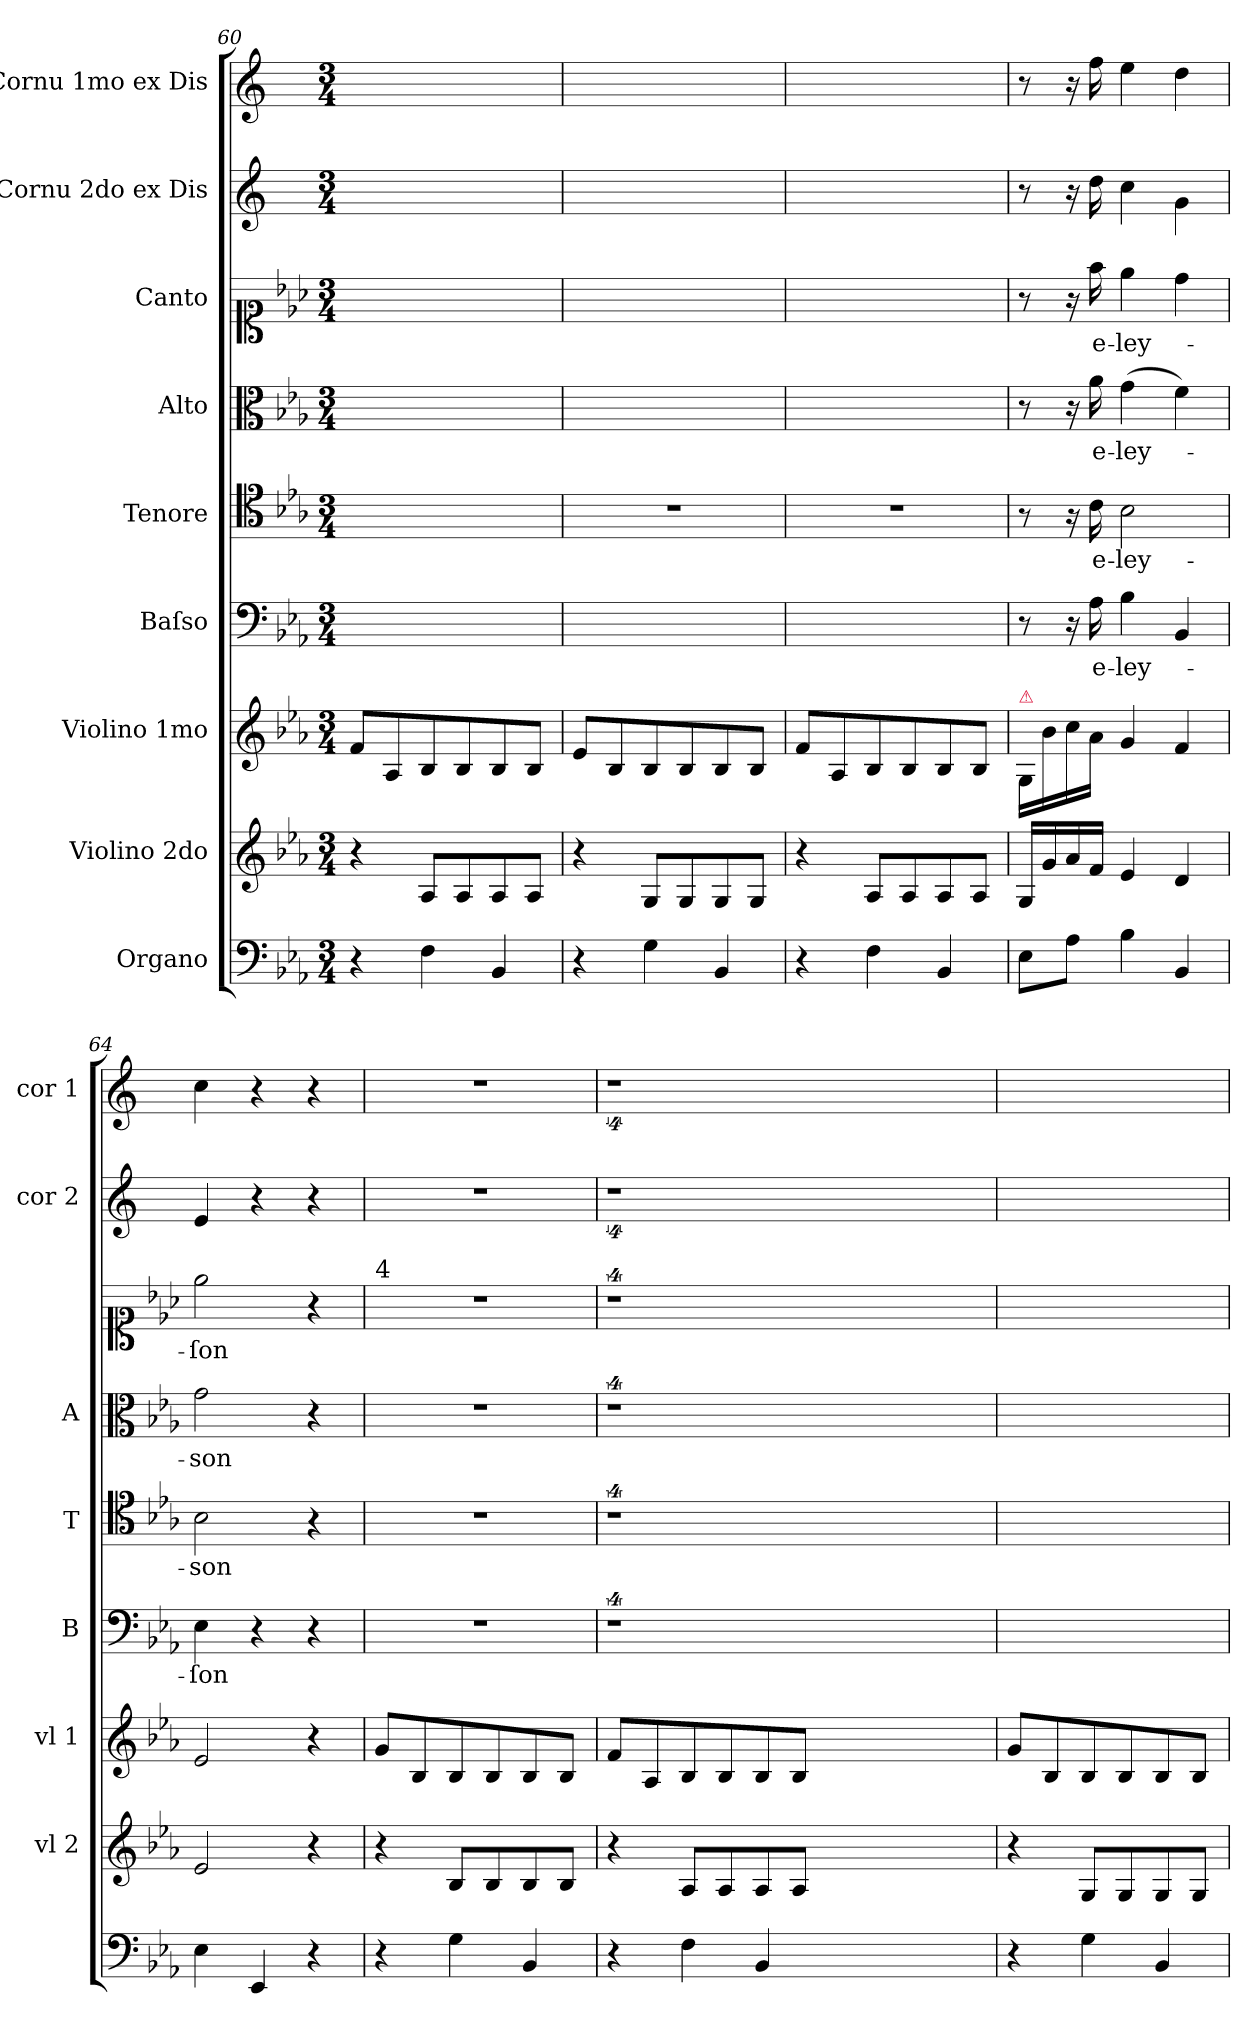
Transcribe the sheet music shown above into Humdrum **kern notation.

**kern	**kern	**dynam	**kern	**dynam	**kern	**text	**kern	**text	**kern	**text	**kern	**text	**kern	**kern
*part9	*part8	*part8	*part7	*part7	*part6	*part6	*part5	*part5	*part4	*part4	*part3	*part3	*part2	*part1
*staff9	*staff8	*staff8	*staff7	*staff7	*staff6	*staff6	*staff5	*staff5	*staff4	*staff4	*staff3	*staff3	*staff2	*staff1
*I"Organo	*I"Violino 2do	*	*I"Violino 1mo	*	*I"Baſso	*	*I"Tenore	*	*I"Alto	*	*I"Canto	*	*I"Cornu 2do ex Dis	*I"Cornu 1mo ex Dis
*	*I'vl 2	*	*I'vl 1	*	*I'B	*	*I'T	*	*I'A	*	*	*	*I'cor 2	*I'cor 1
*clefF4	*clefG2	*	*clefG2	*	*clefF4	*	*clefC4	*	*clefC3	*	*clefC1	*	*clefG2	*clefG2
*	*	*	*	*	*	*	*	*	*	*	*	*	*ITrd-2c-3	*ITrd-2c-3
*k[b-e-a-]	*k[b-e-a-]	*	*k[b-e-a-]	*	*k[b-e-a-]	*	*k[b-e-a-]	*	*k[b-e-a-]	*	*k[b-e-a-]	*	*k[b-e-a-]	*k[b-e-a-]
*M3/4	*M3/4	*	*M3/4	*	*M3/4	*	*M3/4	*	*M3/4	*	*M3/4	*	*M3/4	*M3/4
=60	=60	=60	=60	=60	=60	=60	=60	=60	=60	=60	=60	=60	=60	=60
!	!	!	!	!LO:DY:b	!	!	!	!	!	!	!	!	!	!
4r	4r	.	8f/L	ffr	2.ryy	.	2.ryy	.	2.ryy	.	2.ryy	.	2.ryy	2.ryy
.	.	.	8A-/	.	.	.	.	.	.	.	.	.	.	.
!	!	!LO:DY:b:rj	!	!	!	!	!	!	!	!	!	!	!	!
4F\	8A-/L	pi	8B-/	.	.	.	.	.	.	.	.	.	.	.
!	!	!	!	!LO:DY:a	!	!	!	!	!	!	!	!	!	!
.	8A-/	.	8B-/	pi	.	.	.	.	.	.	.	.	.	.
4BB-/	8A-/	.	8B-/	.	.	.	.	.	.	.	.	.	.	.
.	8A-/J	.	8B-/J	.	.	.	.	.	.	.	.	.	.	.
=61	=61	=61	=61	=61	=61	=61	=61	=61	=61	=61	=61	=61	=61	=61
!	!	!	!	!LO:DY:b	!	!	!	!	!	!	!	!	!	!
4r	4r	.	8e-/L	ffr	2.ryy	.	2.r	.	2.ryy	.	2.ryy	.	2.ryy	2.ryy
.	.	.	8B-/	.	.	.	.	.	.	.	.	.	.	.
!	!	!LO:DY:b:rj	!	!	!	!	!	!	!	!	!	!	!	!
4G\	8G/L	pi	8B-/	.	.	.	.	.	.	.	.	.	.	.
!	!	!	!	!LO:DY:a	!	!	!	!	!	!	!	!	!	!
.	8G/	.	8B-/	pi	.	.	.	.	.	.	.	.	.	.
4BB-/	8G/	.	8B-/	.	.	.	.	.	.	.	.	.	.	.
.	8G/J	.	8B-/J	.	.	.	.	.	.	.	.	.	.	.
=62	=62	=62	=62	=62	=62	=62	=62	=62	=62	=62	=62	=62	=62	=62
!	!	!	!	!LO:DY:b	!	!	!	!	!	!	!	!	!	!
4r	4r	.	8f/L	ffr	2.ryy	.	2.r	.	2.ryy	.	2.ryy	.	2.ryy	2.ryy
.	.	.	8A-/	.	.	.	.	.	.	.	.	.	.	.
!	!	!LO:DY:b:rj	!	!LO:DY:a	!	!	!	!	!	!	!	!	!	!
4F\	8A-/L	pi	8B-/	pi	.	.	.	.	.	.	.	.	.	.
.	8A-/	.	8B-/	.	.	.	.	.	.	.	.	.	.	.
4BB-/	8A-/	.	8B-/	.	.	.	.	.	.	.	.	.	.	.
.	8A-/J	.	8B-/J	.	.	.	.	.	.	.	.	.	.	.
=63	=63	=63	=63	=63	=63	=63	=63	=63	=63	=63	=63	=63	=63	=63
!	!	!	!LO:TX:a:color=crimson:t=⚠	!	!	!	!	!	!	!	!	!	!	!
!	!	!LO:DY:b:rj	!	!	!	!	!	!	!	!	!	!	!	!
8E-\L	16G/LL	ffr	16G/LL	.	8r	.	8r	.	8r	.	8r	.	8r	8r
!	!	!	!	!LO:DY:b:rj	!	!	!	!	!	!	!	!	!	!
.	16g/	.	16b-\	ffr	.	.	.	.	.	.	.	.	.	.
8A-\J	16a-/	.	16cc\	.	16r	.	16r	.	16r	.	16r	.	16r	16r
.	16f/JJ	.	16a-\JJ	.	16A-\	e-	16c\	e-	16a-\	e-	16ff\	e-	16ff\	16aa-\
4B-\	4e-/	.	4g/	.	4B-\	-ley-	2B-\	-ley-	(4g\	-ley-	4ee-\	-ley-	4ee-\	4gg\
4BB-/	4d/	.	4f/	.	4BB-/	.	.	.	4f\)	.	4dd\	.	4b-\	4ff\
=64	=64	=64	=64	=64	=64	=64	=64	=64	=64	=64	=64	=64	=64	=64
4E-\	2e-/	.	2e-/	.	4E-\	-ſon	2B-\	-son	2g\	-son	2ee-\	-ſon	4g/	4ee-\
4EE-/	.	.	.	.	4r	.	.	.	.	.	.	.	4r	4r
4r	4r	.	4r	.	4r	.	4r	.	4r	.	4r	.	4r	4r
=65	=65	=65	=65	=65	=65	=65	=65	=65	=65	=65	=65	=65	=65	=65
!	!	!	!	!	!	!	!	!	!	!	!LO:TX:a:t=4	!	!	!
!	!	!	!	!LO:DY:b:rj	!	!	!	!	!	!	!	!	!	!
4r	4r	.	8g/L	ffr	2.r	.	2.r	.	2.r	.	2.r	.	2.r	2.r
.	.	.	8B-/	.	.	.	.	.	.	.	.	.	.	.
!	!	!LO:DY:b:rj	!	!LO:DY:a	!	!	!	!	!	!	!	!	!	!
4G\	8B-/L	pi	8B-/	pi	.	.	.	.	.	.	.	.	.	.
.	8B-/	.	8B-/	.	.	.	.	.	.	.	.	.	.	.
4BB-/	8B-/	.	8B-/	.	.	.	.	.	.	.	.	.	.	.
.	8B-/J	.	8B-/J	.	.	.	.	.	.	.	.	.	.	.
=66	=66	=66	=66	=66	=66	=66	=66	=66	=66	=66	=66	=66	=66	=66
!	!	!	!	!LO:DY:b	!	!	!	!	!	!	!	!	!	!
4r	4r	.	8f/L	ffr	4%9r	.	4%9r	.	4%9r	.	4%9r	.	4%9r	4%9r
.	.	.	8A-/	.	.	.	.	.	.	.	.	.	.	.
!	!	!LO:DY:b:rj	!	!	!	!	!	!	!	!	!	!	!	!
4F\	8A-/L	pi	8B-/	.	.	.	.	.	.	.	.	.	.	.
!	!	!	!	!LO:DY:a	!	!	!	!	!	!	!	!	!	!
.	8A-/	.	8B-/	pi	.	.	.	.	.	.	.	.	.	.
4BB-/	8A-/	.	8B-/	.	.	.	.	.	.	.	.	.	.	.
.	8A-/J	.	8B-/J	.	.	.	.	.	.	.	.	.	.	.
1.ryy	1.ryy	.	1.ryy	.	.	.	.	.	.	.	.	.	.	.
=67	=67	=67	=67	=67	=67	=67	=67	=67	=67	=67	=67	=67	=67	=67
!	!	!	!	!LO:DY:b	!	!	!	!	!	!	!	!	!	!
4r	4r	.	8g/L	ffr	2.ryy	.	2.ryy	.	2.ryy	.	2.ryy	.	2.ryy	2.ryy
.	.	.	8B-/	.	.	.	.	.	.	.	.	.	.	.
!	!	!LO:DY:b:rj	!	!LO:DY:a	!	!	!	!	!	!	!	!	!	!
4G\	8G/L	pi	8B-/	pi	.	.	.	.	.	.	.	.	.	.
.	8G/	.	8B-/	.	.	.	.	.	.	.	.	.	.	.
4BB-/	8G/	.	8B-/	.	.	.	.	.	.	.	.	.	.	.
.	8G/J	.	8B-/J	.	.	.	.	.	.	.	.	.	.	.
=	=	=	=	=	=	=	=	=	=	=	=	=	=	=
*-	*-	*-	*-	*-	*-	*-	*-	*-	*-	*-	*-	*-	*-	*-
